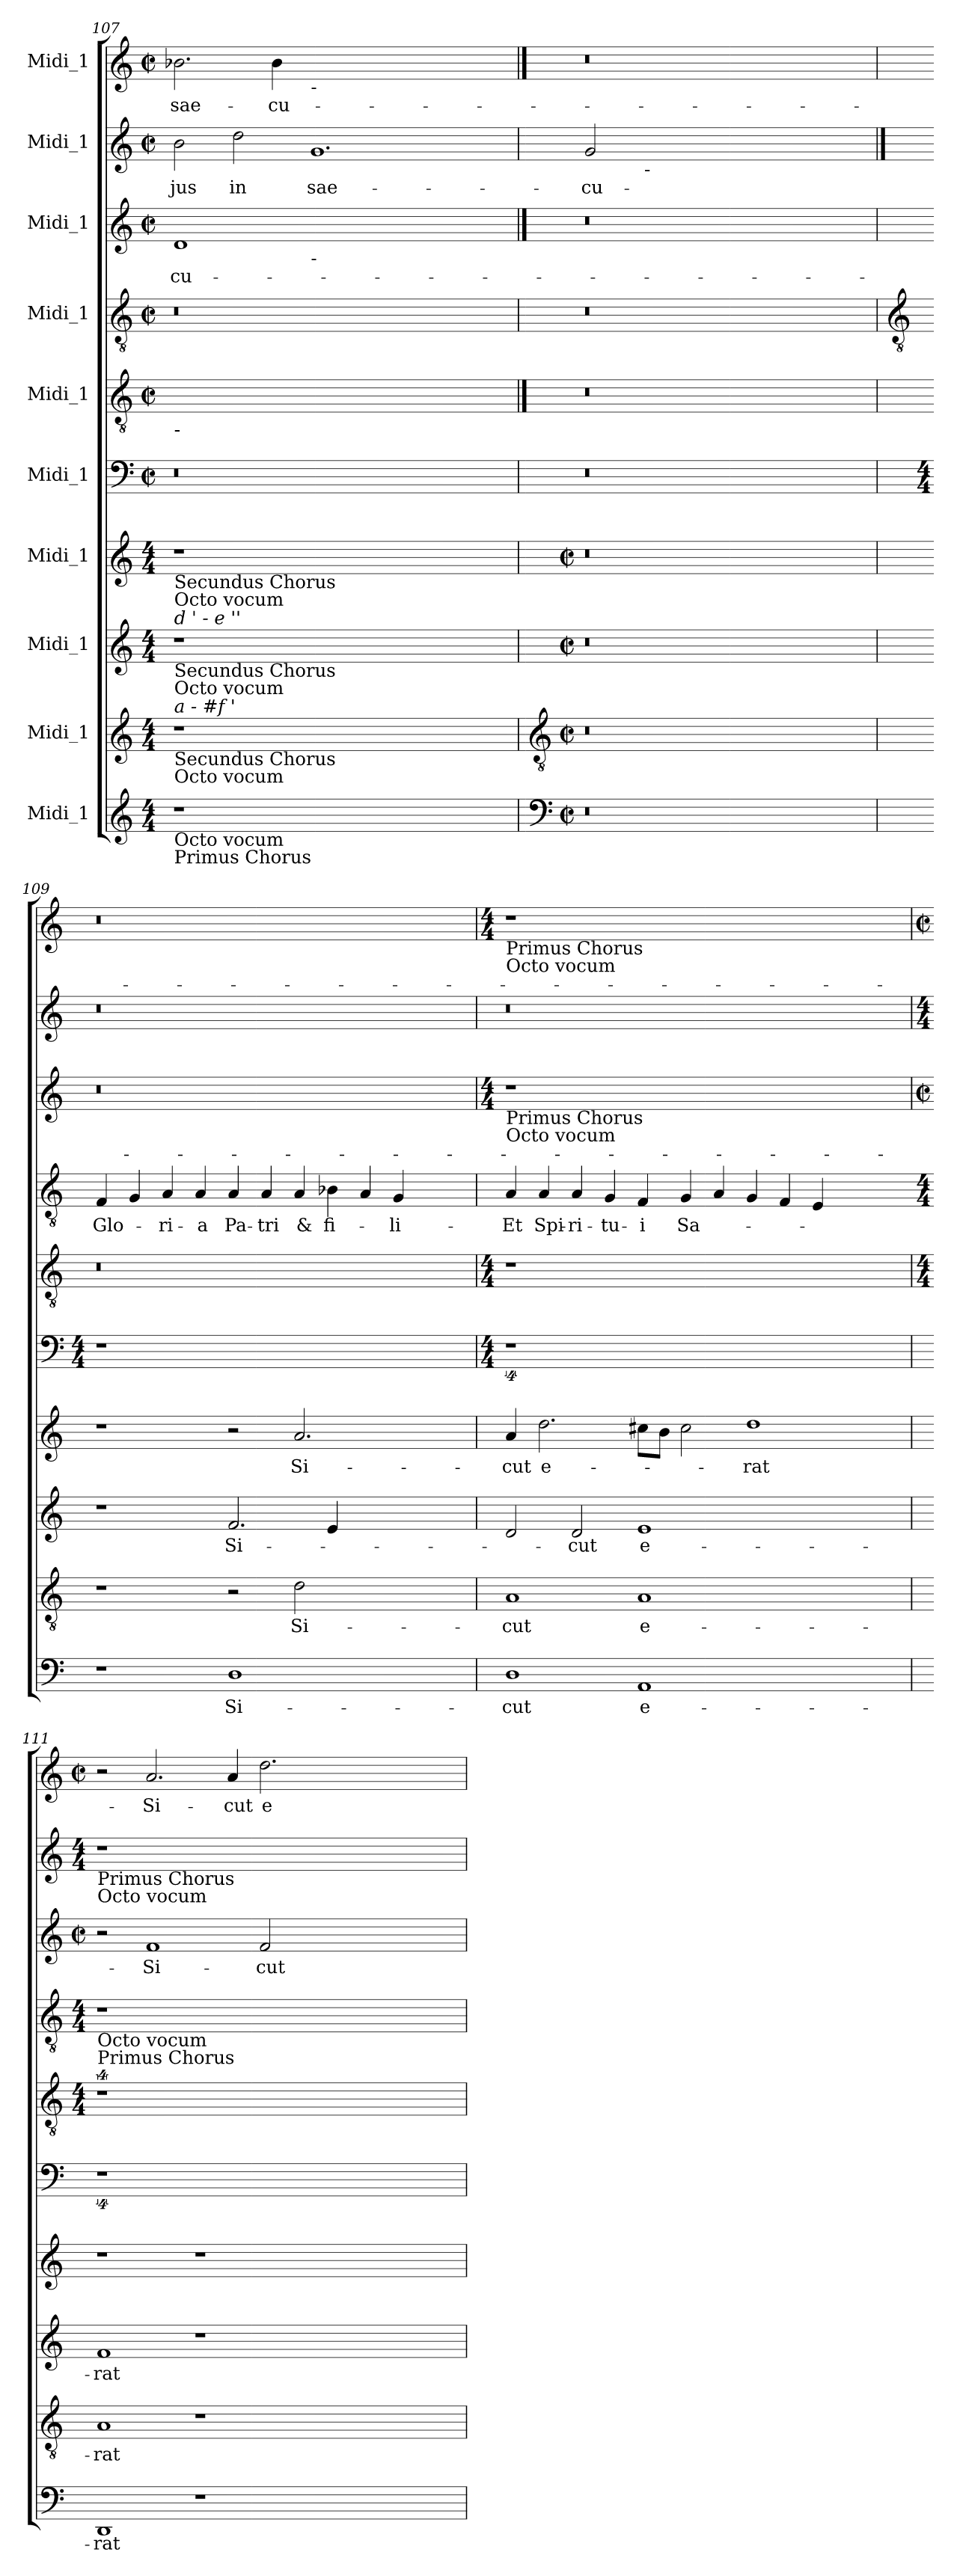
**kern	**text	**kern	**text	**kern	**text	**kern	**text	**kern	**kern	**text	**kern	**text	**kern	**text	**kern	**text	**kern	**text
*part10	*part10	*part9	*part9	*part8	*part8	*part7	*part7	*part6	*part5	*part5	*part4	*part4	*part3	*part3	*part2	*part2	*part1	*part1
*staff10	*staff10	*staff9	*staff9	*staff8	*staff8	*staff7	*staff7	*staff6	*staff5	*staff5	*staff4	*staff4	*staff3	*staff3	*staff2	*staff2	*staff1	*staff1
*I"Midi_1	*	*I"Midi_1	*	*I"Midi_1	*	*I"Midi_1	*	*I"Midi_1	*I"Midi_1	*	*I"Midi_1	*	*I"Midi_1	*	*I"Midi_1	*	*I"Midi_1	*
!!LO:LB:g=z
*clefG2	*	*clefG2	*	*clefG2	*	*clefG2	*	*clefF4	*clefGv2	*	*clefGv2	*	*clefG2	*	*clefG2	*	*clefG2	*
*k[]	*	*k[]	*	*k[]	*	*k[]	*	*k[]	*k[]	*	*k[]	*	*k[]	*	*k[]	*	*k[]	*
*C:	*	*C:	*	*C:	*	*C:	*	*C:	*C:	*	*C:	*	*C:	*	*C:	*	*C:	*
*M4/4	*	*M4/4	*	*M4/4	*	*M4/4	*	*M4/2	*M4/2	*	*M4/2	*	*M4/2	*	*M4/2	*	*M4/2	*
*	*	*	*	*	*	*	*	*met(c|)	*met(c|)	*	*met(c|)	*	*met(c|)	*	*met(c|)	*	*met(c|)	*
=107	=107	=107	=107	=107	=107	=107	=107	=107	=107	=107	=107	=107	=107	=107	=107	=107	=107	=107
!	!	!	!	!	!	!	!	!	!LO:TX:b:t=-	!	!	!	!	!	!	!	!	!
!	!	!	!	!	!	!LO:TX:b:t=Secundus Chorus\nOcto vocum	!	!	!	!	!	!	!	!	!	!	!	!
!	!	!	!	!	!	!LO:TX:b:i:t=d '  - e ''	!	!	!	!	!	!	!	!	!	!	!	!
!	!	!	!	!LO:TX:b:t=Secundus Chorus\nOcto vocum	!	!	!	!	!	!	!	!	!	!	!	!	!	!
!	!	!	!	!LO:TX:b:i:t=a  - #f '	!	!	!	!	!	!	!	!	!	!	!	!	!	!
!	!	!LO:TX:b:t=Secundus Chorus\nOcto vocum	!	!	!	!	!	!	!	!	!	!	!	!	!	!	!	!
!LO:TX:b:t=Octo vocum\nPrimus Chorus	!	!	!	!	!	!	!	!	!	!	!	!	!	!	!	!	!	!
!	!	!	!	!	!	!	!	!	!	!LO:LY:b	!	!	!	!LO:LY:b	!	!LO:LY:b	!	!LO:LY:b
1r	.	1r	.	1r	.	1r	.	0.r	0D;<yy	-la.	0r	.	1d	-cu-	2b	-jus	2.b-X	sae-
!	!	!	!	!	!	!	!	!	!	!	!	!	!	!	!	!LO:LY:b	!	!
.	.	.	.	.	.	.	.	.	.	.	.	.	.	.	2dd	in	.	.
!	!	!	!	!	!	!	!	!	!	!	!	!	!	!	!	!	!	!LO:LY:b
.	.	.	.	.	.	.	.	.	.	.	.	.	.	.	.	.	4b-	-cu-
!	!	!	!	!	!	!	!	!	!	!	!	!	!	!	!	!	!LO:TX:b:t=-	!
!	!	!	!	!	!	!	!	!	!	!	!	!	!LO:TX:b:t=-	!	!	!	!	!
!	!	!	!	!	!	!	!	!	!	!	!	!	!	!LO:LY:b	!	!LO:LY:b	!	!LO:LY:b
0ryy	.	0ryy	.	0ryy	.	0ryy	.	.	.	.	.	.	0d;<yy	-la.	1.g	sae-	0a;<yy	-la.
.	.	.	.	.	.	.	.	.	1ryy	.	1ryy	.	.	.	.	.	.	.
.	.	.	.	.	.	.	.	.	.	.	.	.	.	.	2ryy	.	.	.
!!LO:LB:g=z
=108	==108	=108	==108	=108	==108	=108	==108	=108	==108	==108	=108	==108	==108	==108	=108	==108	==108	==108
*clefF4	*	*clefGv2	*	*	*	*	*	*	*	*	*	*	*	*	*	*	*	*
*M4/2	*	*M4/2	*	*M4/2	*	*M4/2	*	*	*	*	*	*	*	*	*	*	*	*
*met(c|)	*	*met(c|)	*	*met(c|)	*	*met(c|)	*	*	*	*	*	*	*	*	*	*	*	*
!	!	!	!	!	!	!	!	!	!	!	!	!	!	!	!	!LO:LY:b	!	!
0r	.	0r	.	0r	.	0r	.	0.r	0.r	.	0.r	.	0.r	.	2g	-cu-	0.r	.
!	!	!	!	!	!	!	!	!	!	!	!	!	!	!	!LO:TX:b:t=-	!	!	!
!	!	!	!	!	!	!	!	!	!	!	!	!	!	!	!	!LO:LY:b	!	!
.	.	.	.	.	.	.	.	.	.	.	.	.	.	.	0f#X;<yy	-la.	.	.
1ryy	.	1ryy	.	1ryy	.	1ryy	.	.	.	.	.	.	.	.	.	.	.	.
.	.	.	.	.	.	.	.	.	.	.	.	.	.	.	2ryy	.	.	.
!!LO:LB:g=z
=109	=109	=109	=109	=109	=109	=109	=109	=109	=109	=109	=109	=109	=109	=109	==109	=109	=109	=109
*	*	*	*	*	*	*	*	*	*	*	*clefGv2	*	*	*	*	*	*	*
*	*	*	*	*	*	*	*	*	*	*	*k[]	*	*	*	*	*	*	*
*	*	*	*	*	*	*	*	*	*	*	*C:	*	*	*	*	*	*	*
*	*	*	*	*	*	*	*	*M4/4	*	*	*	*	*	*	*	*	*	*
!	!	!	!	!	!	!	!	!	!	!	!	!LO:LY:b	!	!	!	!	!	!
1r	.	1r	.	1r	.	1r	.	1r	0.r	.	4F	Glo-	0.r	.	0.r	.	0.r	.
.	.	.	.	.	.	.	.	.	.	.	4G	.	.	.	.	.	.	.
!	!	!	!	!	!	!	!	!	!	!	!	!LO:LY:b	!	!	!	!	!	!
.	.	.	.	.	.	.	.	.	.	.	4A	-ri-	.	.	.	.	.	.
!	!	!	!	!	!	!	!	!	!	!	!	!LO:LY:b	!	!	!	!	!	!
.	.	.	.	.	.	.	.	.	.	.	4A	-a	.	.	.	.	.	.
!	!LO:LY:b	!	!	!	!LO:LY:b	!	!	!	!	!	!	!LO:LY:b	!	!	!	!	!	!
1D	Si-	2r	.	2.f	Si-	2r	.	0ryy	.	.	4A	Pa-	.	.	.	.	.	.
!	!	!	!	!	!	!	!	!	!	!	!	!LO:LY:b	!	!	!	!	!	!
.	.	.	.	.	.	.	.	.	.	.	4A	-tri	.	.	.	.	.	.
!	!	!	!LO:LY:b	!	!	!	!LO:LY:b	!	!	!	!	!LO:LY:b	!	!	!	!	!	!
.	.	2d	Si-	.	.	2.a	Si-	.	.	.	4A	&	.	.	.	.	.	.
!	!	!	!	!	!	!	!	!	!	!	!	!LO:LY:b	!	!	!	!	!	!
.	.	.	.	4e	.	.	.	.	.	.	4B-X	fi-	.	.	.	.	.	.
1ryy	.	1ryy	.	1ryy	.	.	.	.	.	.	4A	.	.	.	.	.	.	.
!	!	!	!	!	!	!	!	!	!	!	!	!LO:LY:b	!	!	!	!	!	!
.	.	.	.	.	.	2.ryy	.	.	.	.	4G	-li-	.	.	.	.	.	.
!	!	!	!	!	!	!	!	!	!	!	!	!LO:LY:b	!	!	!	!	!	!
.	.	.	.	.	.	.	.	.	.	.	2Ayy	-o.	.	.	.	.	.	.
!!LO:LB:g=z
=110	=110	=110	=110	=110	=110	=110	=110	=110	=110	=110	=110	=110	=110	=110	=110	=110	=110	=110
*	*	*	*	*	*	*	*	*	*	*	*	*	*k[]	*	*	*	*k[]	*
*	*	*	*	*	*	*	*	*	*	*	*	*	*C:	*	*	*	*C:	*
*	*	*	*	*	*	*	*	*M4/4	*M4/4	*	*	*	*M4/4	*	*	*	*M4/4	*
!	!	!	!	!	!	!	!	!	!	!	!	!	!	!	!	!	!LO:TX:b:t=Primus Chorus\nOcto vocum	!
!	!	!	!	!	!	!	!	!	!	!	!	!	!LO:TX:b:t=Primus Chorus\nOcto vocum	!	!	!	!	!
!	!LO:LY:b	!	!LO:LY:b	!	!	!	!LO:LY:b	!	!	!	!	!LO:LY:b	!	!	!	!	!	!
1D	-cut	1A	-cut	2d	.	4a	-cut	4%9r	1r	.	4A	Et	1r	.	0.r	.	1r	.
!	!	!	!	!	!	!	!LO:LY:b	!	!	!	!	!LO:LY:b	!	!	!	!	!	!
.	.	.	.	.	.	2.dd	e-	.	.	.	4A	Spi-	.	.	.	.	.	.
!	!	!	!	!	!LO:LY:b	!	!	!	!	!	!	!LO:LY:b	!	!	!	!	!	!
.	.	.	.	2d	-cut	.	.	.	.	.	4A	-ri-	.	.	.	.	.	.
!	!	!	!	!	!	!	!	!	!	!	!	!LO:LY:b	!	!	!	!	!	!
.	.	.	.	.	.	.	.	.	.	.	4G	-tu-	.	.	.	.	.	.
!	!LO:LY:b	!	!LO:LY:b	!	!LO:LY:b	!	!	!	!	!	!	!LO:LY:b	!	!	!	!	!	!
1AA	e-	1A	e-	1e	e-	8cc#L	.	.	0ryy	.	4F	-i	0ryy	.	.	.	0ryy	.
.	.	.	.	.	.	8bJ	.	.	.	.	.	.	.	.	.	.	.	.
!	!	!	!	!	!	!	!	!	!	!	!	!LO:LY:b	!	!	!	!	!	!
.	.	.	.	.	.	2cc#	.	.	.	.	4G	Sa-	.	.	.	.	.	.
.	.	.	.	.	.	.	.	.	.	.	4A	.	.	.	.	.	.	.
!	!	!	!	!	!	!	!LO:LY:b	!	!	!	!	!	!	!	!	!	!	!
.	.	.	.	.	.	1dd	-rat	.	.	.	4G	.	.	.	.	.	.	.
1ryy	.	1ryy	.	1ryy	.	.	.	.	.	.	4F	.	.	.	.	.	.	.
.	.	.	.	.	.	.	.	2.ryy	.	.	4E	.	.	.	.	.	.	.
!	!	!	!	!	!	!	!	!	!	!	!	!LO:LY:b	!	!	!	!	!	!
.	.	.	.	.	.	.	.	.	.	.	2Dyy	-cto.	.	.	.	.	.	.
.	.	.	.	.	.	4ryy	.	.	.	.	.	.	.	.	.	.	.	.
!!LO:LB:g=z
=111	=111	=111	=111	=111	=111	=111	=111	=111	=111	=111	=111-	=111	=111	=111	=111	=111	=111	=111
*	*	*	*	*	*	*	*	*	*	*	*	*	*	*	*k[]	*	*	*
*	*	*	*	*	*	*	*	*	*	*	*	*	*	*	*C:	*	*	*
*	*	*	*	*	*	*	*	*	*M4/4	*	*M4/4	*	*M4/2	*	*M4/4	*	*M4/2	*
*	*	*	*	*	*	*	*	*	*	*	*	*	*met(c|)	*	*	*	*met(c|)	*
!	!	!	!	!	!	!	!	!	!	!	!	!	!	!	!LO:TX:b:t=Primus Chorus\nOcto vocum	!	!	!
!	!	!	!	!	!	!	!	!	!	!	!LO:TX:b:t=Octo vocum\nPrimus Chorus	!	!	!	!	!	!	!
!	!LO:LY:b	!	!LO:LY:b	!	!LO:LY:b	!	!	!	!	!	!	!	!	!	!	!	!	!
1DD	-rat	1A	-rat	1f	-rat	1r	.	4%15r	4%9r	.	1r	.	2r	.	1r	.	2r	.
!	!	!	!	!	!	!	!	!	!	!	!	!	!	!LO:LY:b	!	!	!	!LO:LY:b
.	.	.	.	.	.	.	.	.	.	.	.	.	1f	Si-	.	.	2.a	Si-
1r	.	1r	.	1r	.	1r	.	.	.	.	0ryy	.	.	.	0ryy	.	.	.
!	!	!	!	!	!	!	!	!	!	!	!	!	!	!	!	!	!	!LO:LY:b
.	.	.	.	.	.	.	.	.	.	.	.	.	.	.	.	.	4a	-cut
!	!	!	!	!	!	!	!	!	!	!	!	!	!	!LO:LY:b	!	!	!	!LO:LY:b
.	.	.	.	.	.	.	.	.	.	.	.	.	2f	-cut	.	.	2.dd	e-
1..ryy	.	1..ryy	.	1..ryy	.	1..ryy	.	.	.	.	.	.	1..ryy	.	.	.	.	.
.	.	.	.	.	.	.	.	.	1.ryy	.	.	.	.	.	.	.	1.ryy	.
.	.	.	.	.	.	.	.	.	.	.	2.ryy	.	.	.	2.ryy	.	.	.
=	=	=	=	=	=	=	=	=	=	=	=	=	=	=	=	=	=	=
*-	*-	*-	*-	*-	*-	*-	*-	*-	*-	*-	*-	*-	*-	*-	*-	*-	*-	*-
